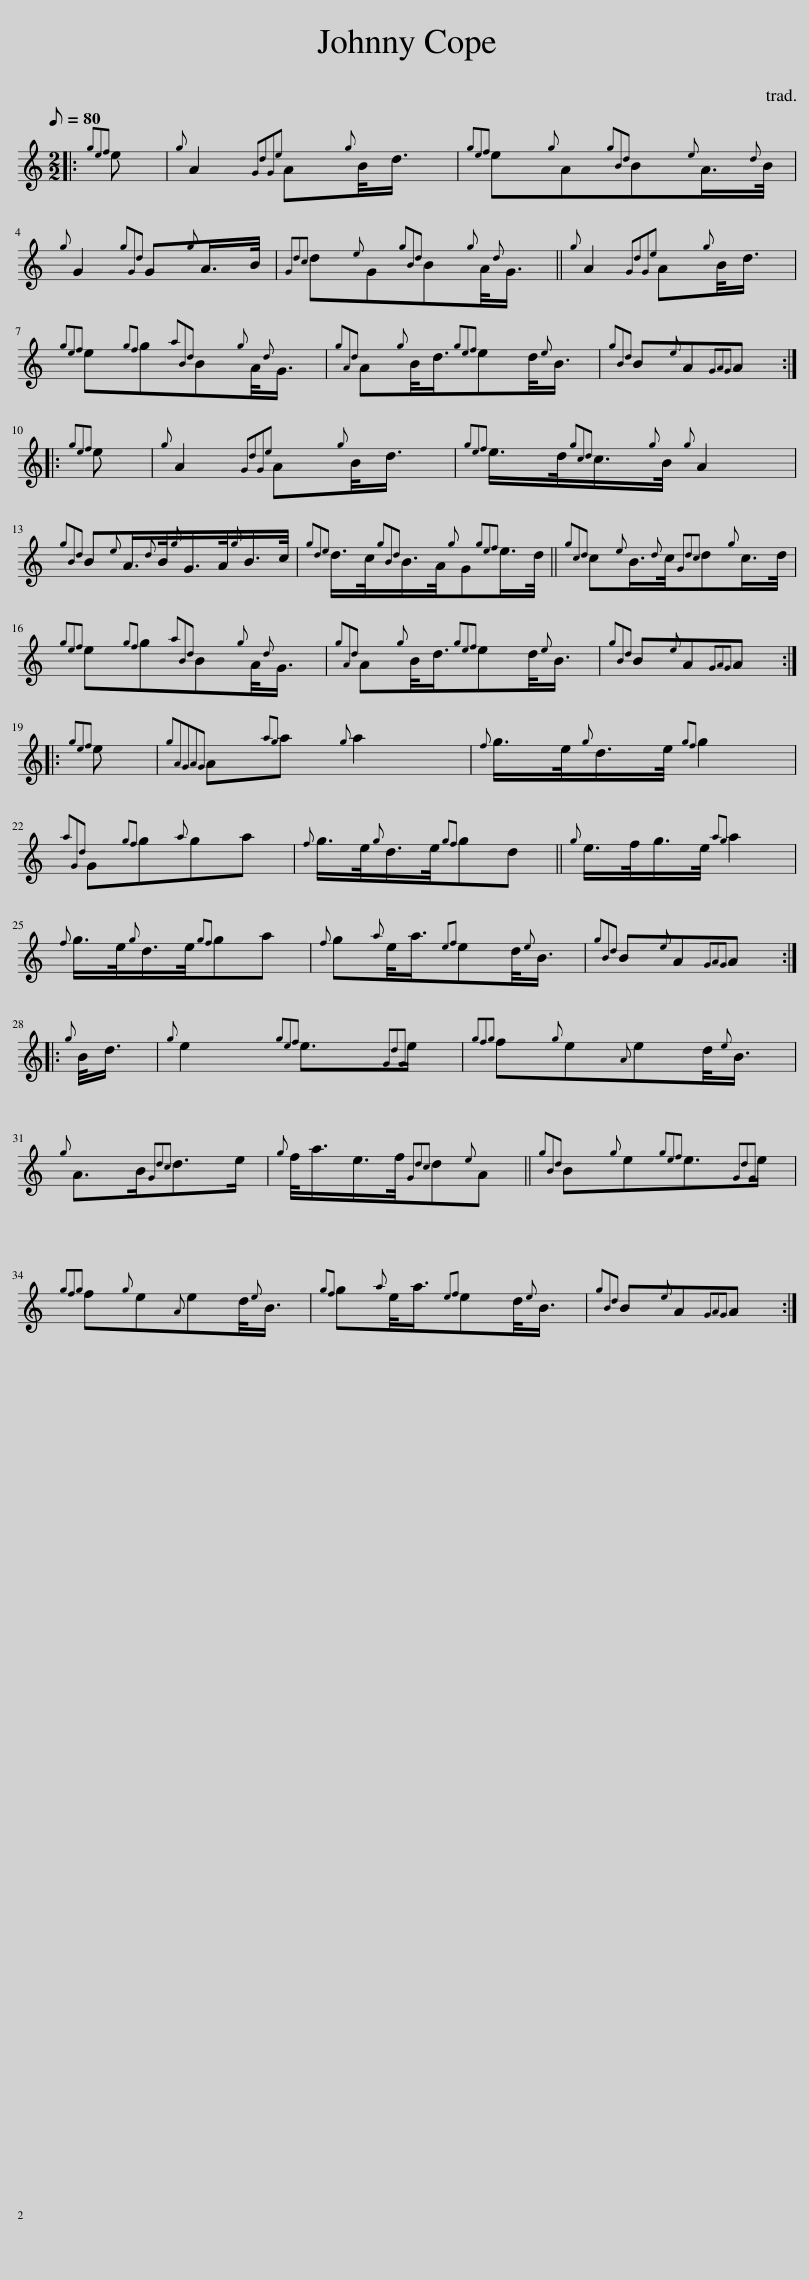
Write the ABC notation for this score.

X:1
L:1/8
Q:1/8=80
M:2/2
I:linebreak $
K:C
V:1 treble
V:1
|:{gef} e |{g} A2{GdGe} A{g}B/<d/ |{gef} e{g}A{gBd}B{e}A3/4{d}B/4 |${g} G2{gGd} G{g}A/>B/ |{Gdc} d{e}G{gBd}B{g}A/4{d}G3/4 || %5
{g} A2{GdGe} A{g}B/<d/ |${gef} e{gf}g{aBd}B{g}A/4{d}G3/4 |{gAd} A{g}B/<d/{gef}ed/4{e}B3/4 |{gBd} B{e}A{GAG}A ::${gef} e | %10
{g} A2{GdGe} A{g}B/<d/ |{gef} e/>d/{gcd}c3/4{g}B/4{g} A2 |${gBd} B{e}A3/4{d}B/4{g}G/>A/{g}B/>c/ |{gde} d/>c/{gBd}B/>A/{g}G{gef}e/>d/ ||{gcd} c{e}B3/4{d}c/4{Gdc}d{g}c/>d/ |$ %15
{gef} e{gf}g{aBd}B{g}A/4{d}G3/4 |{gAd} A{g}B/<d/{gef}ed/4{e}B3/4 |{gBd} B{e}A{GAG}A ::${gef} e |{gAGAG} A{ag}a{g} a2 | %20
{f} g/>e/{g}d/>e/{gf} g2 |${aGd} G{gf}g{a}ga |{f} g/>e/{g}d/>e/{gf}gd ||{g} e/>f/g/>e/{ag} a2 |${f} g/>e/{g}d/>e/{gf}ga | %25
{f} g{a}e/<a/{ef}ed/4{e}B3/4 |{gBd} B{e}A{GAG}A ::${g} B/<d/ |{g} e2{gef} e3/2{GdG}e/ |{gfg} f{g}e{A}ed/4{e}B3/4 |$ %30
{g} A>B{Gdc}d>e |{g} f/<a/e/>f/{Gdc}d{e}A ||{gBd} B{g}e{gef}e3/2{GdG}e/ |${gfg} f{g}e{A}ed/4{e}B3/4 |{gf} g{a}e/<a/{ef}ed/4{e}B3/4 | %35
{gBd} B{e}A{GAG}A :| %36
